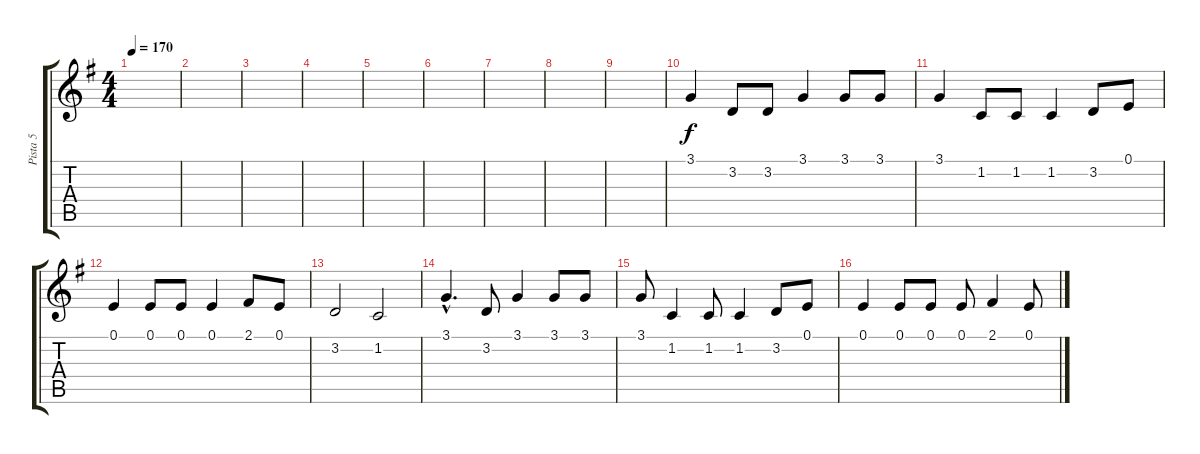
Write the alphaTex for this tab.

\track ("Pista 5" "Pista 5") {instrument altosax}
\staff {score tabs}
\tuning (E4 B3 G3 D3 A2 E2) {hide}
\ts (4 4)
\tempo 170
\clef g2
\ks g
|
|
|
|
|
|
|
|
|
3.1.4 3.2.8 3.2.8 3.1.4 3.1.8 3.1.8 |
3.1.4 1.2.8 1.2.8 1.2.4 3.2.8 0.1.8 |
0.1.4 0.1.8 0.1.8 0.1.4 2.1.8 0.1.8 |
3.2.2 1.2.2 |
3.1{hac}.4{d} 3.2.8 3.1.4 3.1.8 3.1.8 |
3.1.8 1.2.4 1.2.8 1.2.4 3.2.8 0.1.8 |
0.1.4 0.1.8 0.1.8 0.1.8 2.1.4 0.1.8
